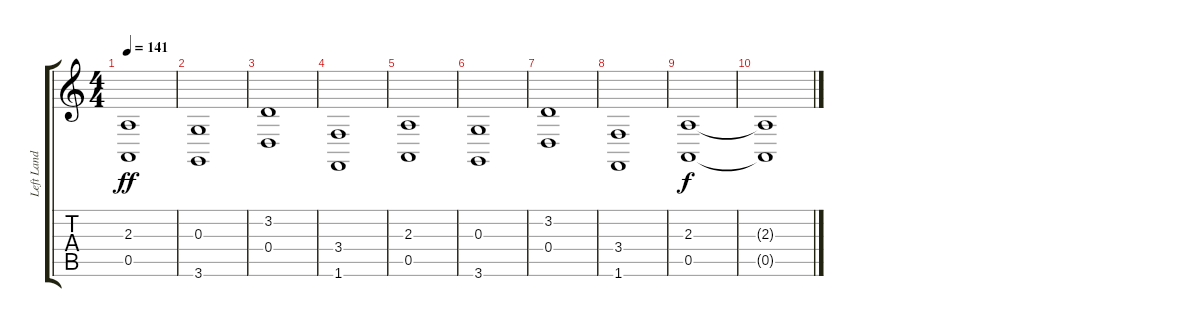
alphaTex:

\track ("Left Land Keyboard" "Left Land ") {instrument stringensemble2}
\staff {score tabs}
\tuning (E4 B3 G3 D3 A2 E2) {hide}
\ts (4 4)
\tempo 141
\clef g2
\ks c
(2.3 0.5).1{dy ff} |
(0.3 3.6).1 |
(3.2 0.4).1 |
(3.4 1.6).1 |
(2.3 0.5).1 |
(0.3 3.6).1 |
(3.2 0.4).1 |
(3.4 1.6).1 |
(2.3 0.5).1{dy f} |
(2.3{t} 0.5{t}).1
